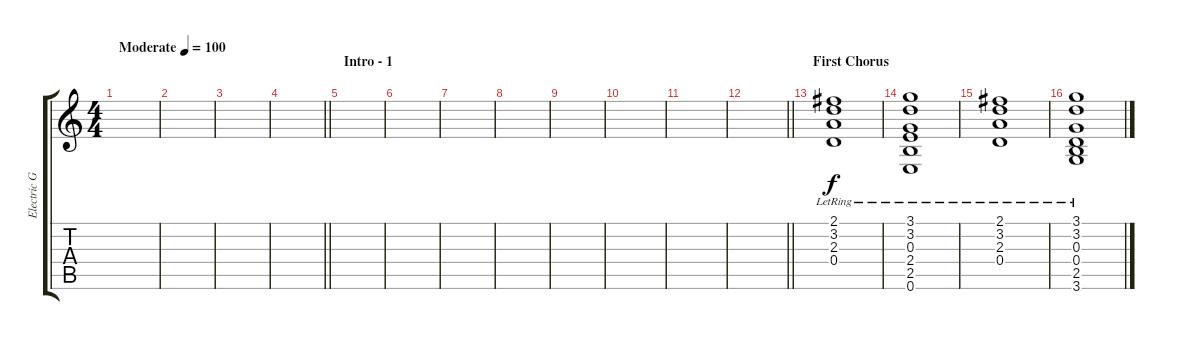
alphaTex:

\track ("Electric Guitar" "Electric G") {instrument overdrivenguitar}
\staff {score tabs}
\tuning (E4 B3 G3 D3 A2 E2) {hide}
\ts (4 4)
\tempo (100 "Moderate")
\clef g2
\ks c
|
|
|
\barLineRight lightlight
|
\section ("" "Intro - 1")
|
|
|
|
|
|
|
\barLineRight lightlight
|
\section ("" "First Chorus")
(2.1{lr} 3.2{lr} 2.3{lr} 0.4{lr}).1 |
(3.1{lr} 3.2{lr} 0.3{lr} 2.4{lr} 2.5{lr} 0.6{lr}).1 |
(2.1{lr} 3.2{lr} 2.3{lr} 0.4{lr}).1 |
(3.1{lr} 3.2{lr} 0.3{lr} 0.4{lr} 2.5 3.6).1
